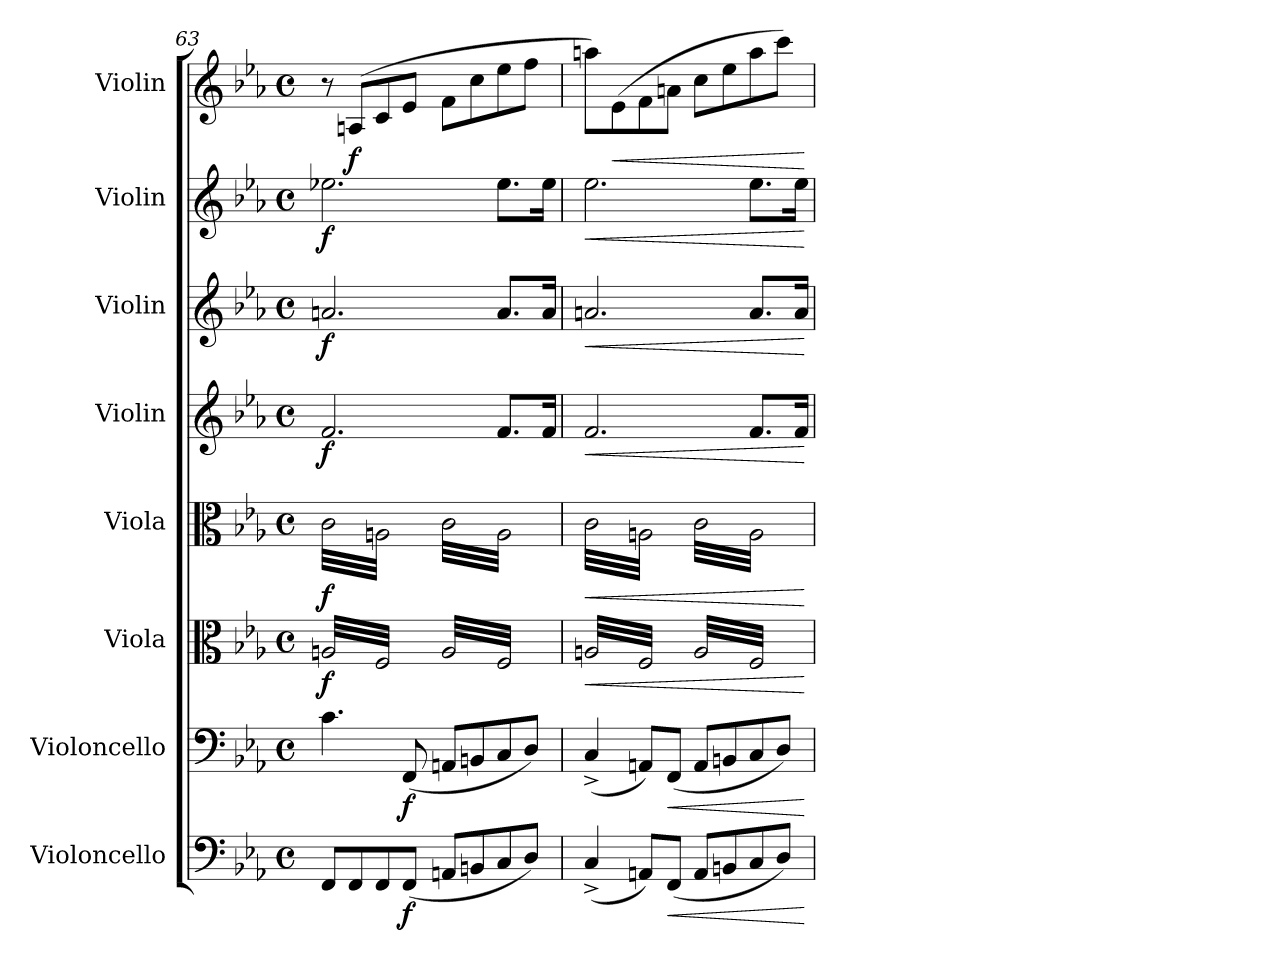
**kern	**dynam	**kern	**dynam	**kern	**dynam	**kern	**dynam	**kern	**dynam	**kern	**dynam	**kern	**dynam	**kern	**dynam
*part8	*part8	*part7	*part7	*part6	*part6	*part5	*part5	*part4	*part4	*part3	*part3	*part2	*part2	*part1	*part1
*staff8	*staff8	*staff7	*staff7	*staff6	*staff6	*staff5	*staff5	*staff4	*staff4	*staff3	*staff3	*staff2	*staff2	*staff1	*staff1
*I"Violoncello	*	*I"Violoncello	*	*I"Viola	*	*I"Viola	*	*I"Violin	*	*I"Violin	*	*I"Violin	*	*I"Violin	*
*I'Vc.	*	*I'Vc.	*	*I'Vla.	*	*I'Vla.	*	*I'Vln.	*	*I'Vln.	*	*I'Vln.	*	*I'Vln.	*
*clefF4	*	*clefF4	*	*clefC3	*	*clefC3	*	*clefG2	*	*clefG2	*	*clefG2	*	*clefG2	*
*k[b-e-a-]	*	*k[b-e-a-]	*	*k[b-e-a-]	*	*k[b-e-a-]	*	*k[b-e-a-]	*	*k[b-e-a-]	*	*k[b-e-a-]	*	*k[b-e-a-]	*
*M4/4	*	*M4/4	*	*M4/4	*	*M4/4	*	*M4/4	*	*M4/4	*	*M4/4	*	*M4/4	*
*met(c)	*	*met(c)	*	*met(c)	*	*met(c)	*	*met(c)	*	*met(c)	*	*met(c)	*	*met(c)	*
=63	=63	=63	=63	=63	=63	=63	=63	=63	=63	=63	=63	=63	=63	=63	=63
!	!	!	!	!	!LO:DY:b	!	!LO:DY:b	!	!LO:DY:b	!	!LO:DY:b	!	!LO:DY:b	!	!
*	*	*	*	*tremolo	*	*	*	*	*	*	*	*	*	*	*
*	*	*	*	*	*	*tremolo	*	*	*	*	*	*	*	*	*
8FF/L	.	4.c\	.	(>32An/LLL	f	(>32c\LLL	f	2.f/	f	2.an/	f	2.ee-X\	f	8r	.
.	.	.	.	32F/	.	32An/	.	.	.	.	.	.	.	.	.
.	.	.	.	32An/	.	32c\	.	.	.	.	.	.	.	.	.
.	.	.	.	32F/	.	32An/	.	.	.	.	.	.	.	.	.
!	!	!	!	!	!	!	!	!	!	!	!	!	!	!	!LO:DY:b
8FF/	.	.	.	32An/	.	32c\	.	.	.	.	.	.	.	(>8An/L	f
.	.	.	.	32F/	.	32An/	.	.	.	.	.	.	.	.	.
.	.	.	.	32An/	.	32c\	.	.	.	.	.	.	.	.	.
.	.	.	.	32F/	.	32An/	.	.	.	.	.	.	.	.	.
8FF/	.	.	.	32An/	.	32c\	.	.	.	.	.	.	.	8c/	.
.	.	.	.	32F/	.	32An/	.	.	.	.	.	.	.	.	.
.	.	.	.	32An/	.	32c\	.	.	.	.	.	.	.	.	.
.	.	.	.	32F/	.	32An/	.	.	.	.	.	.	.	.	.
!	!LO:DY:b	!	!LO:DY:b	!	!	!	!	!	!	!	!	!	!	!	!
(<8FF/J	f	(<8FF/	f	32An/	.	32c\	.	.	.	.	.	.	.	8e-/J	.
.	.	.	.	32F/	.	32An/	.	.	.	.	.	.	.	.	.
.	.	.	.	32An/	.	32c\	.	.	.	.	.	.	.	.	.
.	.	.	.	32F/JJJ	.	32An/JJJ	.	.	.	.	.	.	.	.	.
8AAn/L	.	8AAn/L	.	32A/LLL	.	32c\LLL	.	.	.	.	.	.	.	8f\L	.
.	.	.	.	32F/	.	32A/	.	.	.	.	.	.	.	.	.
.	.	.	.	32A/	.	32c\	.	.	.	.	.	.	.	.	.
.	.	.	.	32F/	.	32A/	.	.	.	.	.	.	.	.	.
8BBn/	.	8BBn/	.	32A/	.	32c\	.	.	.	.	.	.	.	8cc\	.
.	.	.	.	32F/	.	32A/	.	.	.	.	.	.	.	.	.
.	.	.	.	32A/	.	32c\	.	.	.	.	.	.	.	.	.
.	.	.	.	32F/	.	32A/	.	.	.	.	.	.	.	.	.
8C/	.	8C/	.	32A/	.	32c\	.	8.f/L	.	8.a/L	.	8.ee-\L	.	8ee-\	.
.	.	.	.	32F/	.	32A/	.	.	.	.	.	.	.	.	.
.	.	.	.	32A/	.	32c\	.	.	.	.	.	.	.	.	.
.	.	.	.	32F/	.	32A/	.	.	.	.	.	.	.	.	.
8D/J)	.	8D/J)	.	32A/	.	32c\	.	.	.	.	.	.	.	8ff\J	.
.	.	.	.	32F/	.	32A/	.	.	.	.	.	.	.	.	.
.	.	.	.	32A/	.	32c\	.	16f/Jk	.	16a/Jk	.	16ee-\Jk	.	.	.
.	.	.	.	32F/JJJ	.	32A/JJJ	.	.	.	.	.	.	.	.	.
=64	=64	=64	=64	=64	=64	=64	=64	=64	=64	=64	=64	=64	=64	=64	=64
!	!	!	!	!	!LO:HP:b	!	!LO:HP:b	!	!LO:HP:b	!	!LO:HP:b	!	!LO:HP:b	!	!
(<4C^/	.	(<4C^/	.	32An/LLL	<	32c\LLL	<	2.f/	<	2.an/	<	2.ee-\	<	8aan\L)	.
.	.	.	.	32F/	.	32An/	.	.	.	.	.	.	.	.	.
.	.	.	.	32An/	.	32c\	.	.	.	.	.	.	.	.	.
.	.	.	.	32F/	.	32An/	.	.	.	.	.	.	.	.	.
!	!	!	!	!	!	!	!	!	!	!	!	!	!	!	!LO:HP:b
.	.	.	.	32An/	.	32c\	.	.	.	.	.	.	.	(>8e-\	<
.	.	.	.	32F/	.	32An/	.	.	.	.	.	.	.	.	.
.	.	.	.	32An/	.	32c\	.	.	.	.	.	.	.	.	.
.	.	.	.	32F/	.	32An/	.	.	.	.	.	.	.	.	.
8AAn/L)	.	8AAn/L)	.	32An/	.	32c\	.	.	.	.	.	.	.	8f\	.
.	.	.	.	32F/	.	32An/	.	.	.	.	.	.	.	.	.
.	.	.	.	32An/	.	32c\	.	.	.	.	.	.	.	.	.
.	.	.	.	32F/	.	32An/	.	.	.	.	.	.	.	.	.
!	!LO:HP:b	!	!LO:HP:b	!	!	!	!	!	!	!	!	!	!	!	!
(<8FF/J	<	(<8FF/J	<	32An/	.	32c\	.	.	.	.	.	.	.	8an\J	.
.	.	.	.	32F/	.	32An/	.	.	.	.	.	.	.	.	.
.	.	.	.	32An/	.	32c\	.	.	.	.	.	.	.	.	.
.	.	.	.	32F/JJJ	.	32An/JJJ	.	.	.	.	.	.	.	.	.
8AA/L	.	8AA/L	.	32A/LLL	.	32c\LLL	.	.	.	.	.	.	.	8cc\L	.
.	.	.	.	32F/)	.	32A/)	.	.	.	.	.	.	.	.	.
.	.	.	.	32A/	.	32c\	.	.	.	.	.	.	.	.	.
.	.	.	.	32F/)	.	32A/)	.	.	.	.	.	.	.	.	.
8BBn/	.	8BBn/	.	32A/	.	32c\	.	.	.	.	.	.	.	8ee-\	.
.	.	.	.	32F/)	.	32A/)	.	.	.	.	.	.	.	.	.
.	.	.	.	32A/	.	32c\	.	.	.	.	.	.	.	.	.
.	.	.	.	32F/)	.	32A/)	.	.	.	.	.	.	.	.	.
8C/	.	8C/	.	32A/	.	32c\	.	8.f/L	.	8.a/L	.	8.ee-\L	.	8aa\	.
.	.	.	.	32F/)	.	32A/)	.	.	.	.	.	.	.	.	.
.	.	.	.	32A/	.	32c\	.	.	.	.	.	.	.	.	.
.	.	.	.	32F/)	.	32A/)	.	.	.	.	.	.	.	.	.
8D/J)	.	8D/J)	.	32A/	.	32c\	.	.	.	.	.	.	.	8ccc\J)	.
.	.	.	.	32F/)	.	32A/)	.	.	.	.	.	.	.	.	.
.	.	.	.	32A/	.	32c\	.	16f/Jk	.	16a/Jk	.	16ee-\Jk	.	.	.
.	.	.	.	32F/)JJJ	.	32A/)JJJ	.	.	.	.	.	.	.	.	.
*	*	*	*	*	*	*Xtremolo	*	*	*	*	*	*	*	*	*
*	*	*	*	*Xtremolo	*	*	*	*	*	*	*	*	*	*	*
.	[	.	[	.	[	.	[	.	[	.	[	.	[	.	[
.	.	.	.	.	.	.	.	.	.	.	.	.	.	.	.
.	.	.	.	.	.	.	.	.	.	.	.	.	.	.	.
.	.	.	.	.	.	.	.	.	.	.	.	.	.	.	.
.	.	.	.	.	.	.	.	.	.	.	.	.	.	.	.
.	.	.	.	.	.	.	.	.	.	.	.	.	.	.	.
.	.	.	.	.	.	.	.	.	.	.	.	.	.	.	.
.	.	.	.	.	.	.	.	.	.	.	.	.	.	.	.
=	=	=	=	=	=	=	=	=	=	=	=	=	=	=	=
*-	*-	*-	*-	*-	*-	*-	*-	*-	*-	*-	*-	*-	*-	*-	*-
